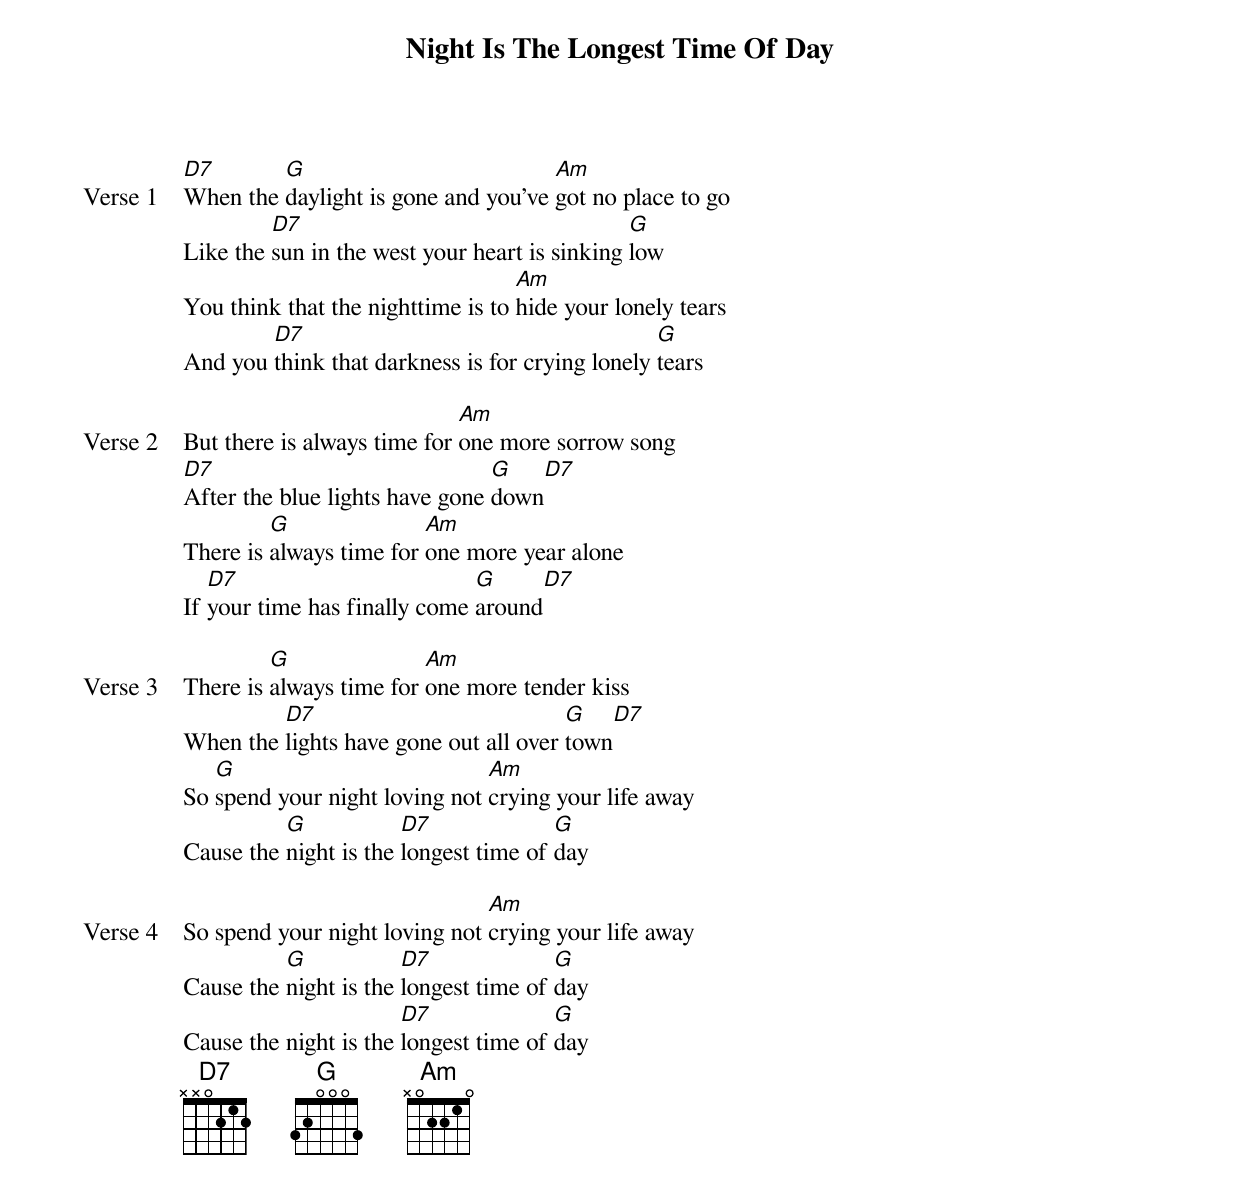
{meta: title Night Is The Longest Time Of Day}
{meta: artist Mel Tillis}
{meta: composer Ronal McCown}
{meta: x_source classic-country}
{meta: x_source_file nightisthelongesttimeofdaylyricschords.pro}
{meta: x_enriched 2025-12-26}

{start_of_verse: Verse 1}
[D7]When the [G]daylight is gone and you've [Am]got no place to go
Like the [D7]sun in the west your heart is sinking [G]low
You think that the nighttime is to [Am]hide your lonely tears
And you [D7]think that darkness is for crying lonely [G]tears
{end_of_verse}

{start_of_verse: Verse 2}
But there is always time for [Am]one more sorrow song
[D7]After the blue lights have gone [G]down[D7]
There is [G]always time for [Am]one more year alone
If [D7]your time has finally come [G]around[D7]
{end_of_verse}

{start_of_verse: Verse 3}
There is [G]always time for [Am]one more tender kiss
When the [D7]lights have gone out all over [G]town[D7]
So [G]spend your night loving not [Am]crying your life away
Cause the [G]night is the [D7]longest time of [G]day
{end_of_verse}

{start_of_verse: Verse 4}
So spend your night loving not [Am]crying your life away
Cause the [G]night is the [D7]longest time of [G]day
Cause the night is the [D7]longest time of [G]day
{end_of_verse}
